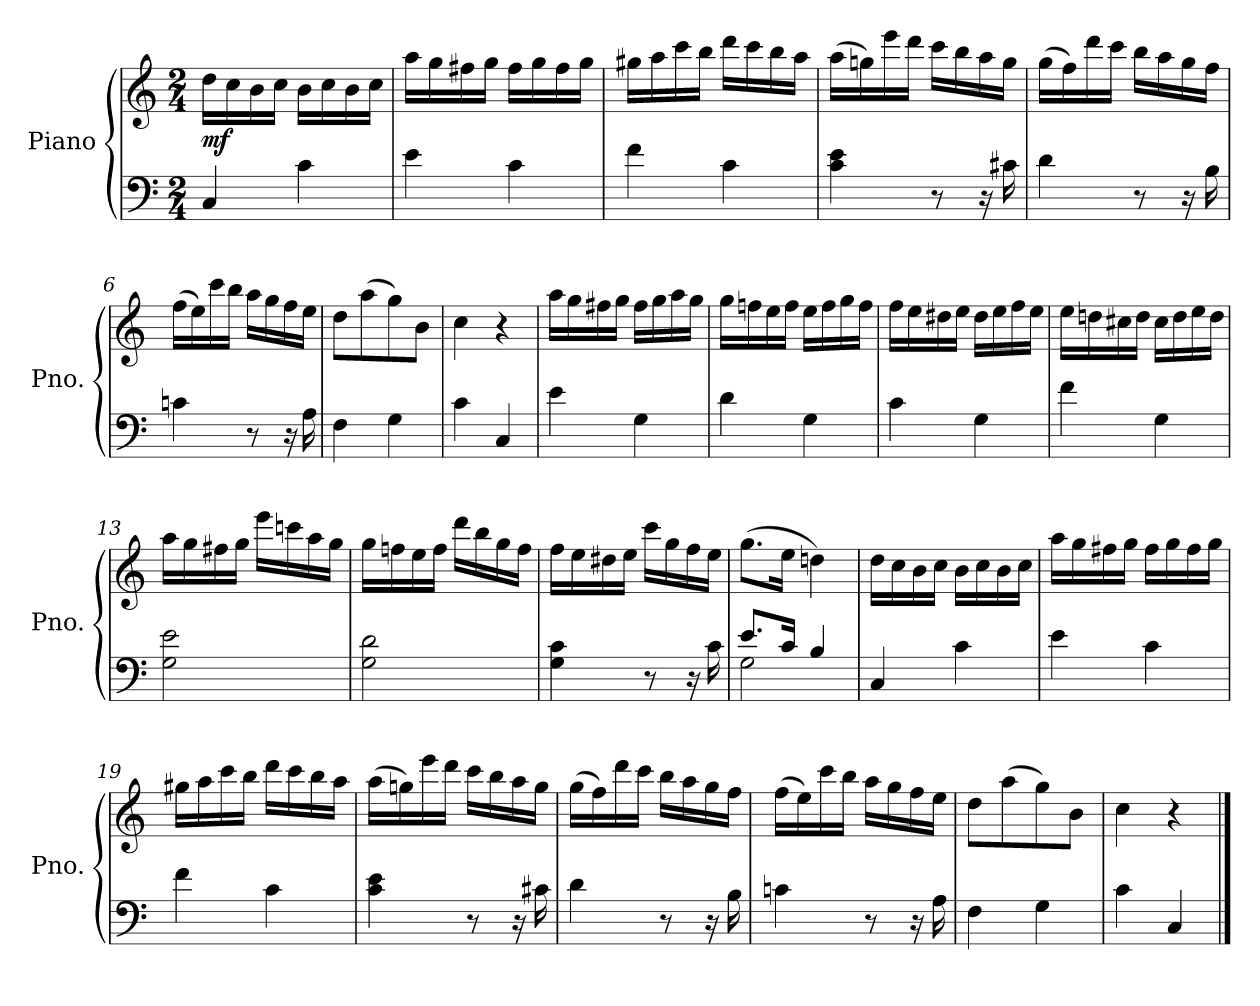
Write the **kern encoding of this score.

**kern	**kern	**dynam
*part1	*part1	*part1
*staff2	*staff1	*staff1/2
*I"Piano	*	*
*I'Pno.	*	*
*clefF4	*clefG2	*
*k[]	*k[]	*
*M2/4	*M2/4	*
=1	=1	=1
!	!	!LO:DY:b
4C/	16dd\LL	mf
.	16cc\	.
.	16b\	.
.	16cc\JJ	.
4c\	16b\LL	.
.	16cc\	.
.	16b\	.
.	16cc\JJ	.
=2	=2	=2
4e\	16aa\LL	.
.	16gg\	.
.	16ff#X\	.
.	16gg\JJ	.
4c\	16ff#\LL	.
.	16gg\	.
.	16ff#\	.
.	16gg\JJ	.
=3	=3	=3
4f\	16gg#X\LL	.
.	16aa\	.
.	16ccc\	.
.	16bb\JJ	.
4c\	16ddd\LL	.
.	16ccc\	.
.	16bb\	.
.	16aa\JJ	.
=4	=4	=4
4c\ 4e\	(>16aa\LL	.
.	16ggn\)	.
.	16eee\	.
.	16ddd\JJ	.
8r	16ccc\LL	.
.	16bb\	.
16r	16aa\	.
16c#X\	16gg\JJ	.
=5	=5	=5
4d\	(>16gg\LL	.
.	16ff\)	.
.	16ddd\	.
.	16ccc\JJ	.
8r	16bb\LL	.
.	16aa\	.
16r	16gg\	.
16B\	16ff\JJ	.
!!LO:LB:g=z
=6	=6	=6
4cn\	(>16ff\LL	.
.	16ee\)	.
.	16ccc\	.
.	16bb\JJ	.
8r	16aa\LL	.
.	16gg\	.
16r	16ff\	.
16A\	16ee\JJ	.
=7	=7	=7
4F\	8dd\L	.
.	(>8aa\	.
4G\	8gg\)	.
.	8b\J	.
=8	=8	=8
4c\	4cc\	.
4C/	4r	.
=9	=9	=9
4e\	16aa\LL	.
.	16gg\	.
.	16ff#X\	.
.	16gg\JJ	.
4G\	16ff#\LL	.
.	16gg\	.
.	16aa\	.
.	16gg\JJ	.
=10	=10	=10
4d\	16gg\LL	.
.	16ffn\	.
.	16ee\	.
.	16ff\JJ	.
4G\	16ee\LL	.
.	16ff\	.
.	16gg\	.
.	16ff\JJ	.
=11	=11	=11
4c\	16ff\LL	.
.	16ee\	.
.	16dd#X\	.
.	16ee\JJ	.
4G\	16dd#\LL	.
.	16ee\	.
.	16ff\	.
.	16ee\JJ	.
!!LO:LB:g=z
=12	=12	=12
4f\	16ee\LL	.
.	16ddn\	.
.	16cc#X\	.
.	16dd\JJ	.
4G\	16cc#\LL	.
.	16dd\	.
.	16ee\	.
.	16dd\JJ	.
=13	=13	=13
2G\ 2e\	16aa\LL	.
.	16gg\	.
.	16ff#X\	.
.	16gg\JJ	.
.	16eee\LL	.
.	16cccn\	.
.	16aa\	.
.	16gg\JJ	.
=14	=14	=14
2G\ 2d\	16gg\LL	.
.	16ffn\	.
.	16ee\	.
.	16ff\JJ	.
.	16ddd\LL	.
.	16bb\	.
.	16gg\	.
.	16ff\JJ	.
=15	=15	=15
4G\ 4c\	16ff\LL	.
.	16ee\	.
.	16dd#X\	.
.	16ee\JJ	.
8r	16ccc\LL	.
.	16gg\	.
16r	16ff\	.
16c\	16ee\JJ	.
=16	=16	=16
*^	*	*
8.e/L	2G\	(>8.gg\L	.
16c/Jk	.	16ee\Jk	.
4B/	.	4ddn\)	.
*v	*v	*	*
!!LO:LB:g=z
=17	=17	=17
4C/	16dd\LL	.
.	16cc\	.
.	16b\	.
.	16cc\JJ	.
4c\	16b\LL	.
.	16cc\	.
.	16b\	.
.	16cc\JJ	.
=18	=18	=18
4e\	16aa\LL	.
.	16gg\	.
.	16ff#X\	.
.	16gg\JJ	.
4c\	16ff#\LL	.
.	16gg\	.
.	16ff#\	.
.	16gg\JJ	.
=19	=19	=19
4f\	16gg#X\LL	.
.	16aa\	.
.	16ccc\	.
.	16bb\JJ	.
4c\	16ddd\LL	.
.	16ccc\	.
.	16bb\	.
.	16aa\JJ	.
=20	=20	=20
4c\ 4e\	(>16aa\LL	.
.	16ggn\)	.
.	16eee\	.
.	16ddd\JJ	.
8r	16ccc\LL	.
.	16bb\	.
16r	16aa\	.
16c#X\	16gg\JJ	.
=21	=21	=21
4d\	(>16gg\LL	.
.	16ff\)	.
.	16ddd\	.
.	16ccc\JJ	.
8r	16bb\LL	.
.	16aa\	.
16r	16gg\	.
16B\	16ff\JJ	.
!!LO:LB:g=z
=22	=22	=22
4cn\	(>16ff\LL	.
.	16ee\)	.
.	16ccc\	.
.	16bb\JJ	.
8r	16aa\LL	.
.	16gg\	.
16r	16ff\	.
16A\	16ee\JJ	.
=23	=23	=23
4F\	8dd\L	.
.	(>8aa\	.
4G\	8gg\)	.
.	8b\J	.
=24	=24	=24
4c\	4cc\	.
4C/	4r	.
==	==	==
*-	*-	*-
